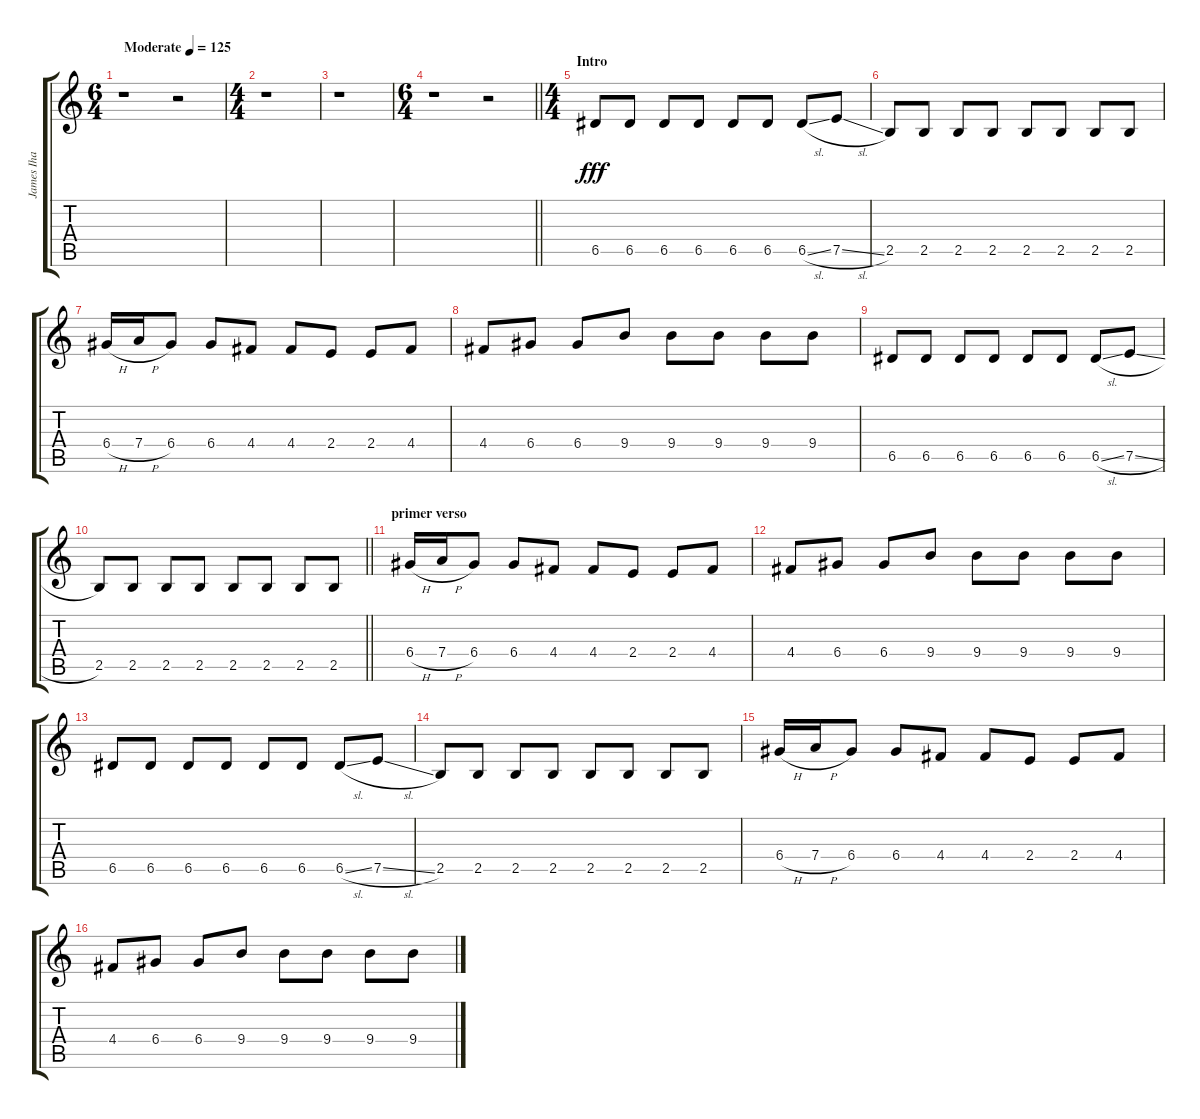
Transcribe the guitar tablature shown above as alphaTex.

\track ("James Iha" "James Iha") {instrument overdrivenguitar}
\staff {score tabs}
\tuning (E4 B3 G3 D3 A2 E2) {hide}
\ts (6 4)
\tempo (125 "Moderate")
\clef g2
\ks c
r.1{dy fff instrument overdrivenguitar} r.2 |
\ts (4 4)
r.1 |
r.1 |
\ts (6 4)
\barLineRight lightlight
r.1 r.2 |
\ts (4 4)
\section ("" "Intro")
6.5.8 6.5.8 6.5.8 6.5.8 6.5.8 6.5.8 6.5{sl}.8 7.5{sl}.8 |
2.5.8 2.5.8 2.5.8 2.5.8 2.5.8 2.5.8 2.5.8 2.5.8 |
6.4{h}.16 7.4{h}.16 6.4.8 6.4.8 4.4.8 4.4.8 2.4.8 2.4.8 4.4.8 |
4.4.8 6.4.8 6.4.8 9.4.8 9.4.8 9.4.8 9.4.8 9.4.8 |
6.5.8 6.5.8 6.5.8 6.5.8 6.5.8 6.5.8 6.5{sl}.8 7.5{sl}.8 |
\barLineRight lightlight
2.5.8 2.5.8 2.5.8 2.5.8 2.5.8 2.5.8 2.5.8 2.5.8 |
\section ("" "primer verso")
6.4{h}.16 7.4{h}.16 6.4.8 6.4.8 4.4.8 4.4.8 2.4.8 2.4.8 4.4.8 |
4.4.8 6.4.8 6.4.8 9.4.8 9.4.8 9.4.8 9.4.8 9.4.8 |
6.5.8 6.5.8 6.5.8 6.5.8 6.5.8 6.5.8 6.5{sl}.8 7.5{sl}.8 |
2.5.8 2.5.8 2.5.8 2.5.8 2.5.8 2.5.8 2.5.8 2.5.8 |
6.4{h}.16 7.4{h}.16 6.4.8 6.4.8 4.4.8 4.4.8 2.4.8 2.4.8 4.4.8 |
4.4.8 6.4.8 6.4.8 9.4.8 9.4.8 9.4.8 9.4.8 9.4.8
